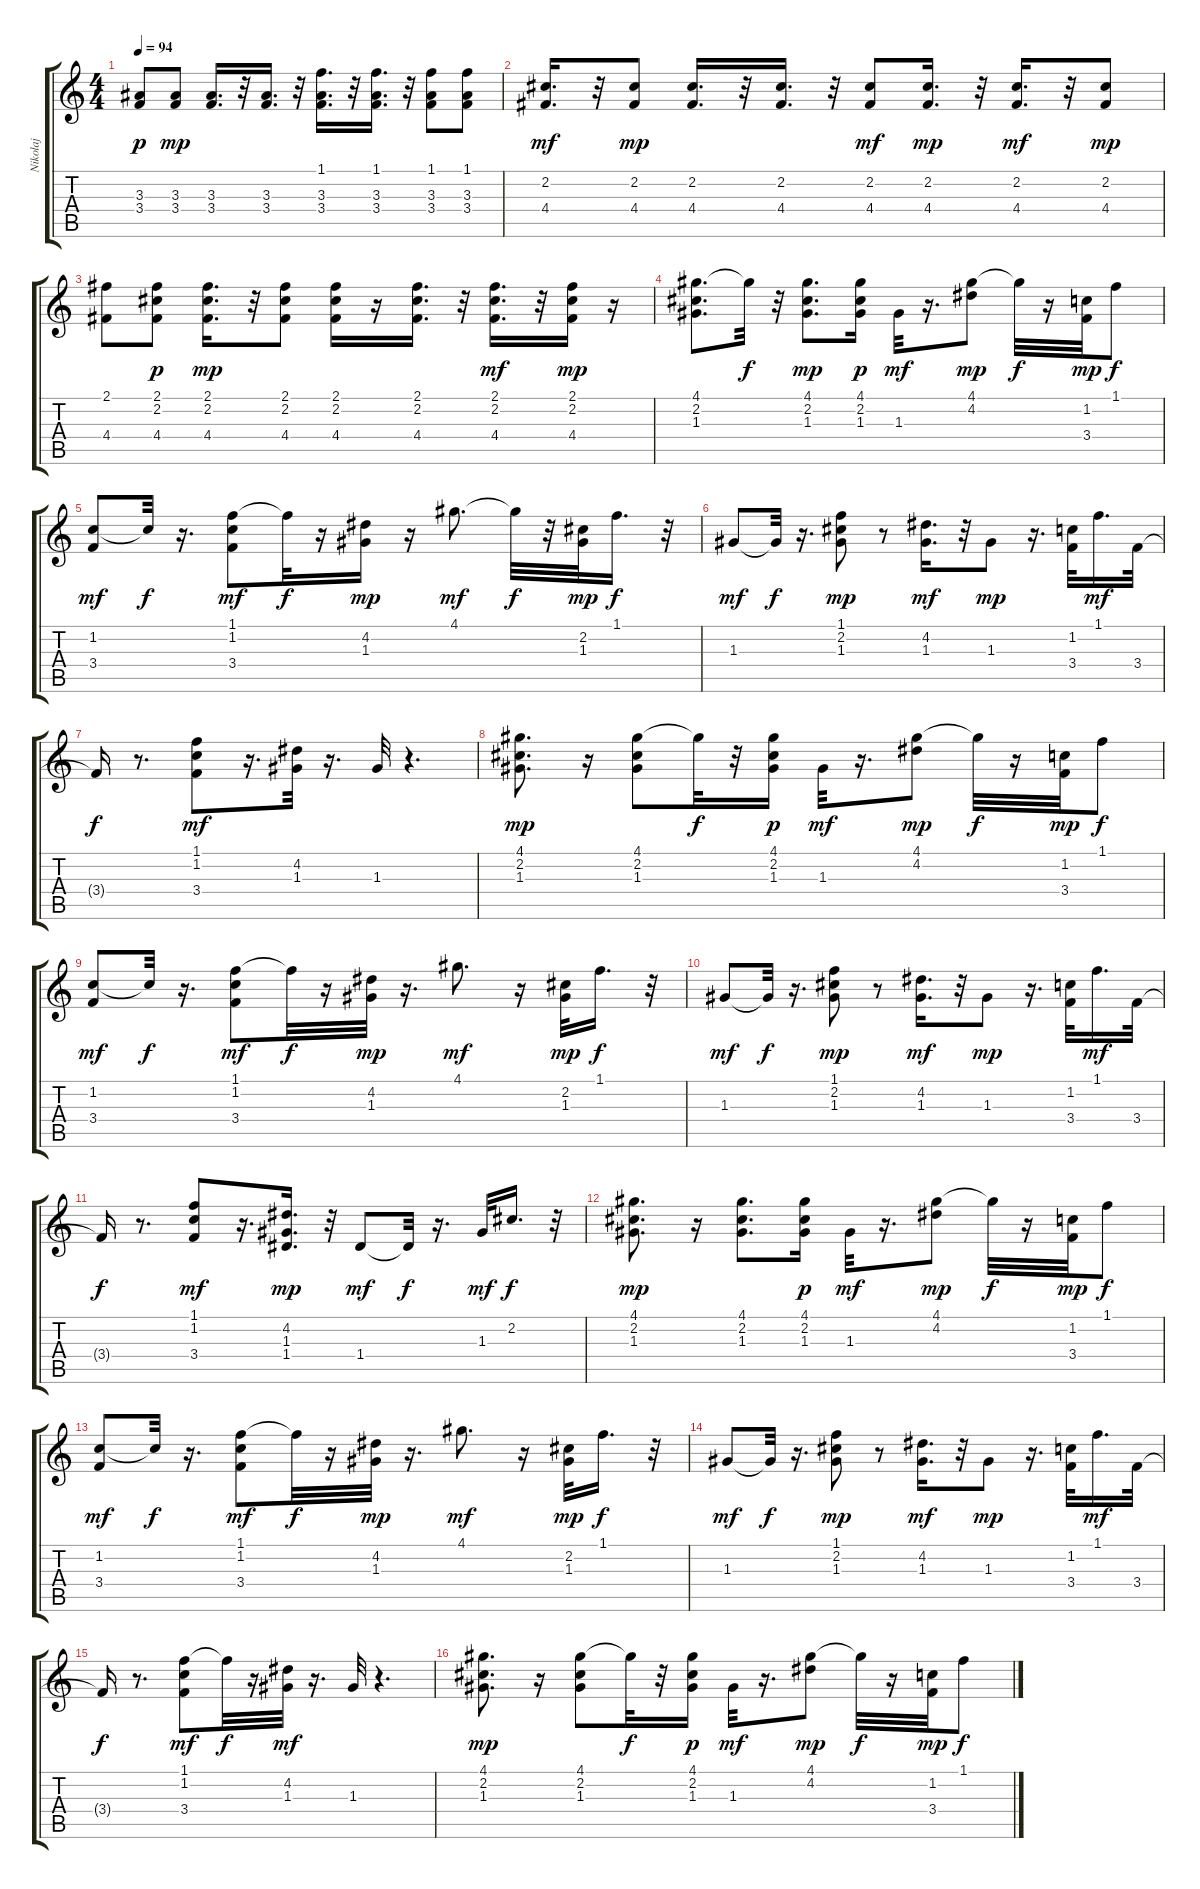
\track ("Nikolaj" "Nikolaj") {instrument acousticguitarsteel}
\staff {score tabs}
\tuning (E4 B3 G3 D3 A2 E2) {hide}
\ts (4 4)
\tempo 94
\clef g2
\ks c
(3.3 3.4).8{dy p} (3.3 3.4).8{dy mp} (3.3 3.4).16{d} r.32 (3.3 3.4).16{d} r.32 (1.1 3.3 3.4).16{d} r.32 (1.1 3.3 3.4).16{d} r.32 (1.1 3.3 3.4).8 (1.1 3.3 3.4).8 |
(2.2 4.4).16{d dy mf} r.32 (2.2 4.4).8{dy mp} (2.2 4.4).16{d} r.32 (2.2 4.4).16{d} r.32 (2.2 4.4).8{dy mf} (2.2 4.4).16{d dy mp} r.32 (2.2 4.4).16{d dy mf} r.32 (2.2 4.4).8{dy mp} |
(2.1 4.4).8 (2.1 2.2 4.4).8{dy p} (2.1 2.2 4.4).16{d dy mp} r.32 (2.1 2.2 4.4).8 (2.1 2.2 4.4).16 r.16 (2.1 2.2 4.4).16{d} r.32 (2.1 2.2 4.4).16{d dy mf} r.32 (2.1 2.2 4.4).16{dy mp} r.16 |
(4.1 2.2 1.3).8{d} 4.1{t}.32{dy f} r.32 (4.1 2.2 1.3).8{d dy mp} (4.1 2.2 1.3).16{dy p} 1.3.32{dy mf} r.16{d} (4.1 4.2).8{dy mp} 4.1{t}.32{dy f} r.16 (1.2 3.4).32{dy mp} 1.1.8{dy f} |
(1.2 3.4).8{dy mf} 1.2{t}.32{dy f} r.16{d} (1.1 1.2 3.4).8{dy mf} 1.1{t}.32{dy f} r.16 (4.2 1.3).16{dy mp} r.16 4.1.8{d dy mf} 4.1{t}.32{dy f} r.32 (2.2 1.3).32{dy mp} 1.1.16{d dy f} r.32 |
1.3.8{dy mf} 1.3{t}.32{dy f} r.16{d} (1.1 2.2 1.3).8{dy mp} r.8 (4.2 1.3).16{d dy mf} r.32 1.3.8{dy mp} r.16{d} (1.2 3.4).32 1.1.16{d dy mf} 3.4.32 |
3.4{t}.16{dy f} r.8{d} (1.1 1.2 3.4).8{dy mf} r.16{d} (4.2 1.3).32 r.16{d} 1.3.32 r.4{d} |
(4.1 2.2 1.3).8{d dy mp} r.16 (4.1 2.2 1.3).8 4.1{t}.32{dy f} r.32 (4.1 2.2 1.3).16{dy p} 1.3.32{dy mf} r.16{d} (4.1 4.2).8{dy mp} 4.1{t}.32{dy f} r.16 (1.2 3.4).32{dy mp} 1.1.8{dy f} |
(1.2 3.4).8{dy mf} 1.2{t}.32{dy f} r.16{d} (1.1 1.2 3.4).8{dy mf} 1.1{t}.32{dy f} r.16 (4.2 1.3).32{dy mp} r.16{d} 4.1.8{d dy mf} r.16 (2.2 1.3).32{dy mp} 1.1.16{d dy f} r.32 |
1.3.8{dy mf} 1.3{t}.32{dy f} r.16{d} (1.1 2.2 1.3).8{dy mp} r.8 (4.2 1.3).16{d dy mf} r.32 1.3.8{dy mp} r.16{d} (1.2 3.4).32 1.1.16{d dy mf} 3.4.32 |
3.4{t}.16{dy f} r.8{d} (1.1 1.2 3.4).8{dy mf} r.16{d} (4.2 1.3 1.4).16{d dy mp} r.32 1.4.8{dy mf} 1.4{t}.32{dy f} r.16{d} 1.3.32{dy mf} 2.2.16{d dy f} r.32 |
(4.1 2.2 1.3).8{d dy mp} r.16 (4.1 2.2 1.3).8{d} (4.1 2.2 1.3).16{dy p} 1.3.32{dy mf} r.16{d} (4.1 4.2).8{dy mp} 4.1{t}.32{dy f} r.16 (1.2 3.4).32{dy mp} 1.1.8{dy f} |
(1.2 3.4).8{dy mf} 1.2{t}.32{dy f} r.16{d} (1.1 1.2 3.4).8{dy mf} 1.1{t}.32{dy f} r.16 (4.2 1.3).32{dy mp} r.16{d} 4.1.8{d dy mf} r.16 (2.2 1.3).32{dy mp} 1.1.16{d dy f} r.32 |
1.3.8{dy mf} 1.3{t}.32{dy f} r.16{d} (1.1 2.2 1.3).8{dy mp} r.8 (4.2 1.3).16{d dy mf} r.32 1.3.8{dy mp} r.16{d} (1.2 3.4).32 1.1.16{d dy mf} 3.4.32 |
3.4{t}.16{dy f} r.8{d} (1.1 1.2 3.4).8{dy mf} 1.1{t}.32{dy f} r.16 (4.2 1.3).32{dy mf} r.16{d} 1.3.32 r.4{d} |
(4.1 2.2 1.3).8{d dy mp} r.16 (4.1 2.2 1.3).8 4.1{t}.32{dy f} r.32 (4.1 2.2 1.3).16{dy p} 1.3.32{dy mf} r.16{d} (4.1 4.2).8{dy mp} 4.1{t}.32{dy f} r.16 (1.2 3.4).32{dy mp} 1.1.8{dy f}
